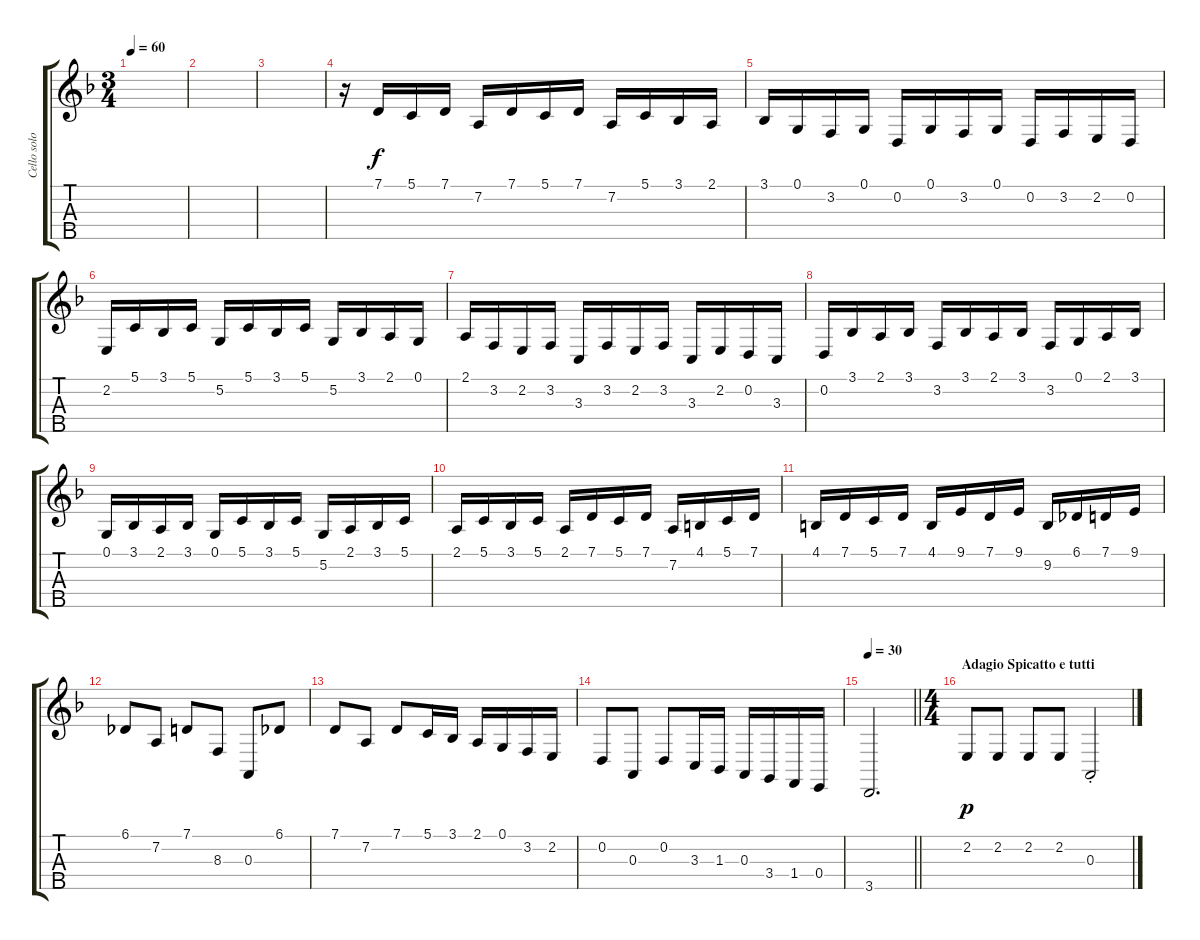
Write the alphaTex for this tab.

\track ("Cello solo" "Cello solo") {instrument cello}
\staff {score tabs}
\tuning (G3 D3 A2 E2 B1) {hide}
\ts (3 4)
\tempo 60
\clef g2
\ks f
|
|
|
r.16 7.1.16 5.1.16 7.1.16 7.2.16 7.1.16 5.1.16 7.1.16 7.2.16 5.1.16 3.1.16 2.1.16 |
3.1.16 0.1.16 3.2.16 0.1.16 0.2.16 0.1.16 3.2.16 0.1.16 0.2.16 3.2.16 2.2.16 0.2.16 |
2.2.16 5.1.16 3.1.16 5.1.16 5.2.16 5.1.16 3.1.16 5.1.16 5.2.16 3.1.16 2.1.16 0.1.16 |
2.1.16 3.2.16 2.2.16 3.2.16 3.3.16 3.2.16 2.2.16 3.2.16 3.3.16 2.2.16 0.2.16 3.3.16 |
0.2.16 3.1.16 2.1.16 3.1.16 3.2.16 3.1.16 2.1.16 3.1.16 3.2.16 0.1.16 2.1.16 3.1.16 |
0.1.16 3.1.16 2.1.16 3.1.16 0.1.16 5.1.16 3.1.16 5.1.16 5.2.16 2.1.16 3.1.16 5.1.16 |
2.1.16 5.1.16 3.1.16 5.1.16 2.1.16 7.1.16 5.1.16 7.1.16 7.2.16 4.1.16 5.1.16 7.1.16 |
4.1.16 7.1.16 5.1.16 7.1.16 4.1.16 9.1.16 7.1.16 9.1.16 9.2.16 6.1.16 7.1.16 9.1.16 |
6.1.8 7.2.8 7.1.8 8.3.8 0.3.8 6.1.8 |
7.1.8 7.2.8 7.1.8 5.1.16 3.1.16 2.1.16 0.1.16 3.2.16 2.2.16 |
0.2.8 0.3.8 0.2.8 3.3.16 1.3.16 0.3.16 3.4.16 1.4.16 0.4.16 |
\tempo 30
\barLineRight lightlight
3.5.2{d dy f} |
\ts (4 4)
\section ("" "Adagio Spicatto e tutti")
2.2.8{dy p} 2.2.8 2.2.8 2.2.8 0.3{st}.2
